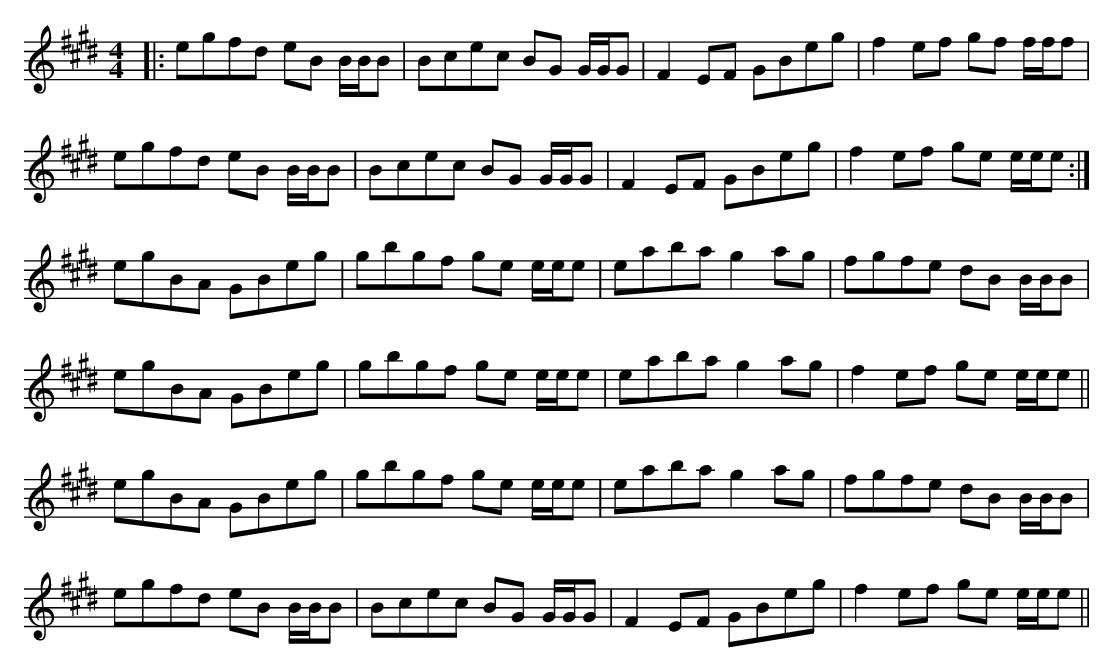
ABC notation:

X:1
M:4/4
K:E
|:egfd eB B/B/B|Bcec BG G/G/G|F2 EF GBeg|f2 ef gf f/f/f|
egfd eB B/B/B|Bcec BG G/G/G|F2 EF GBeg|f2 ef ge e/e/e:|
egBA GBeg|gbgf ge e/e/e|eaba g2ag|fgfe dB B/B/B|
egBA GBeg|gbgf ge e/e/e|eaba g2ag|f2 ef ge e/e/e||
egBA GBeg|gbgf ge e/e/e|eaba g2ag|fgfe dB B/B/B|
egfd eB B/B/B|Bcec BG G/G/G|F2 EF GBeg|f2 ef ge e/e/e||
